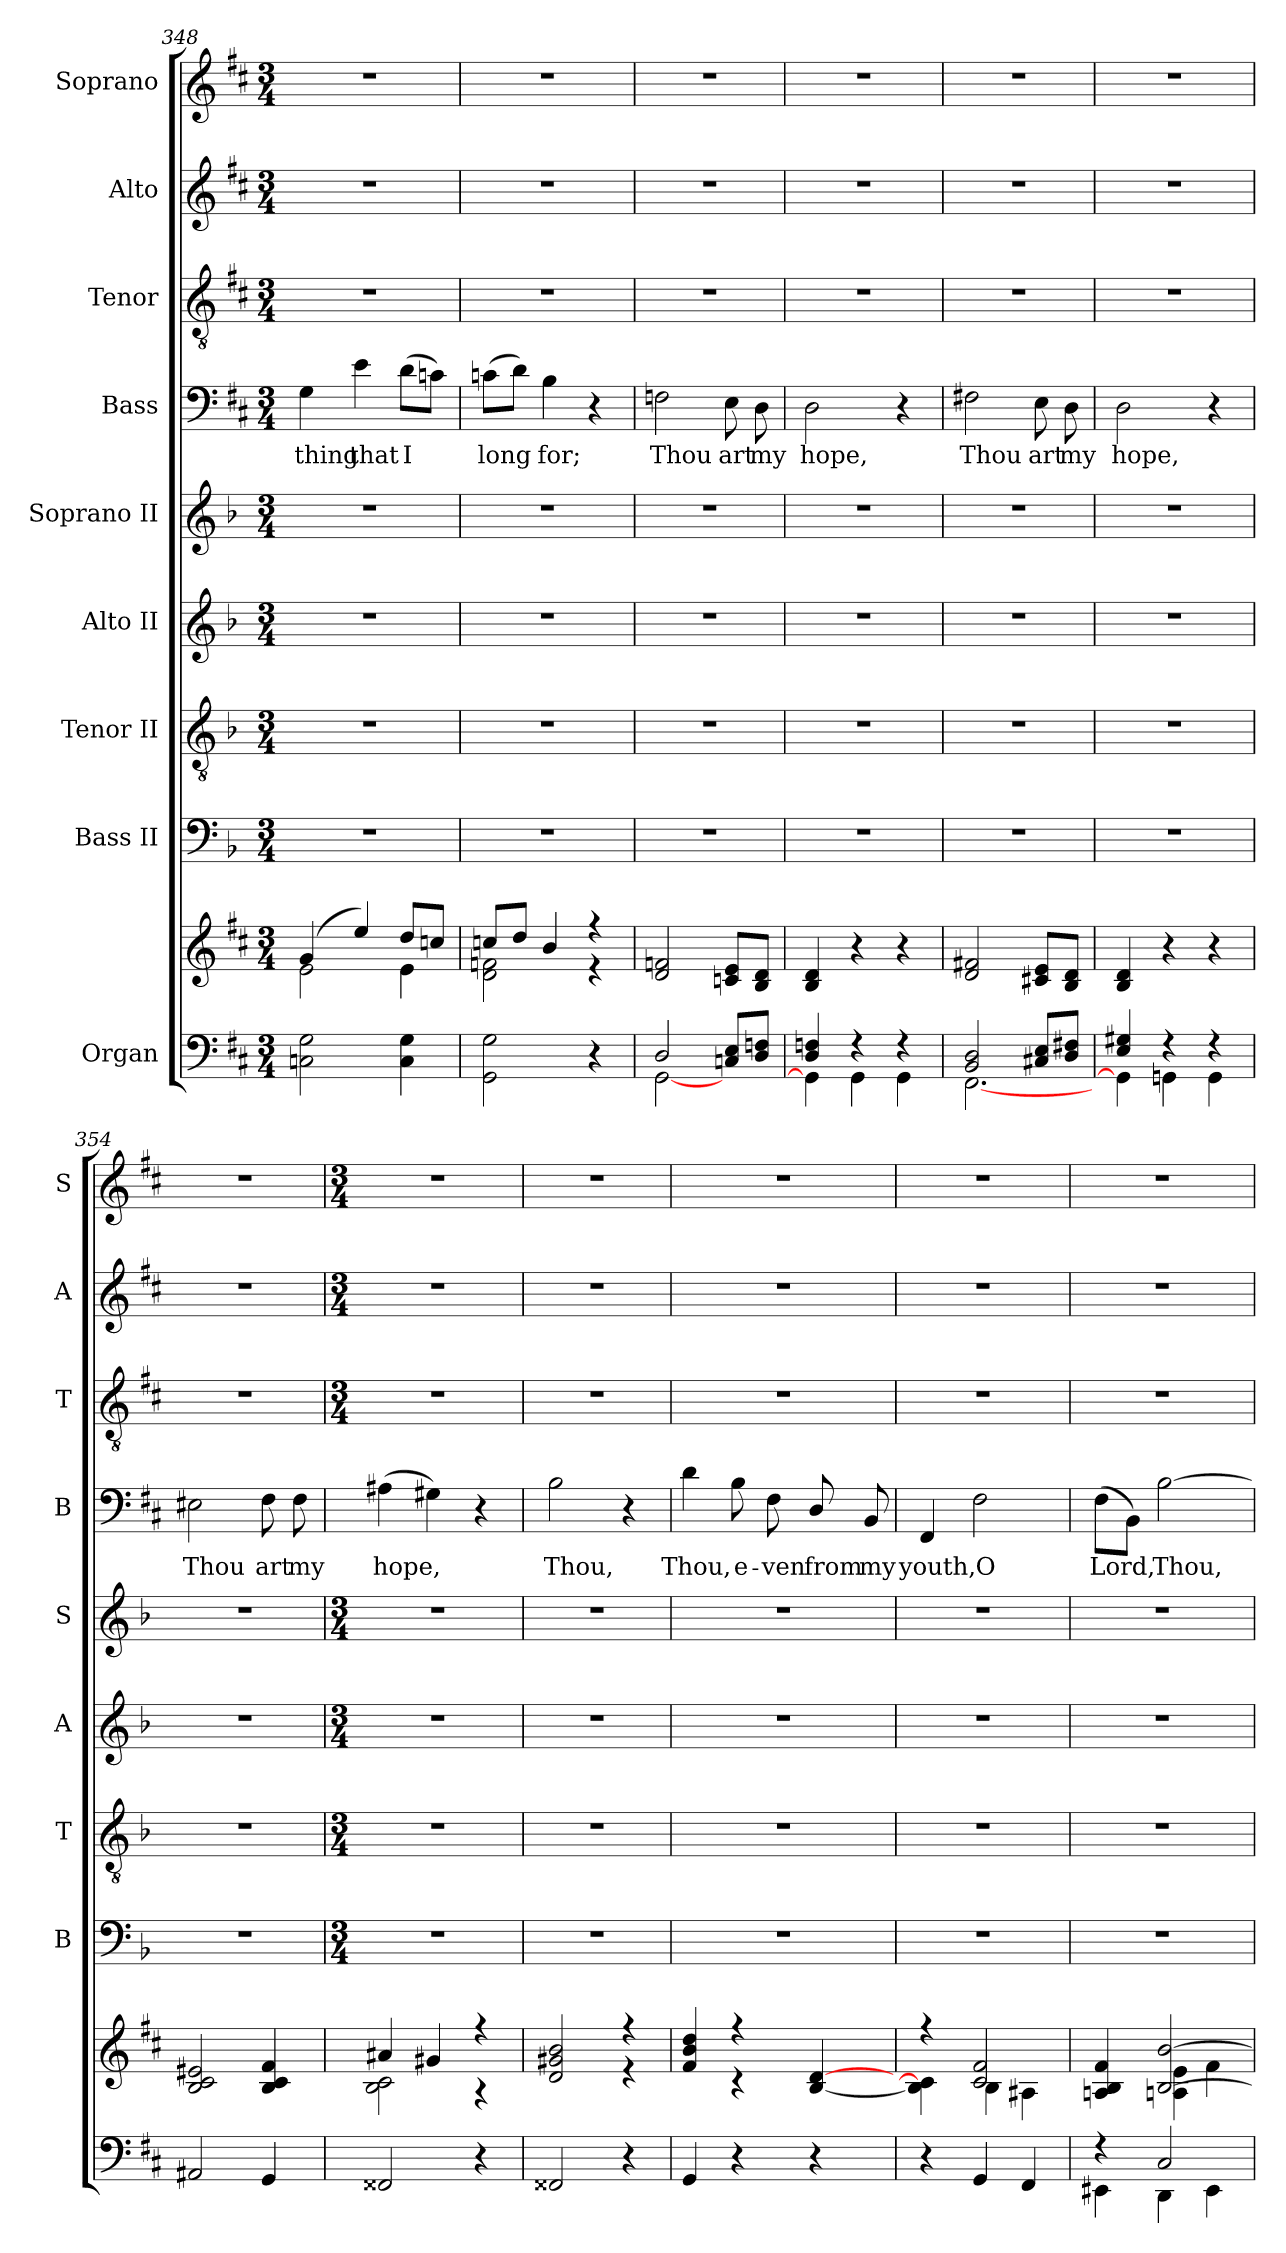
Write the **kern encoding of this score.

**kern	**kern	**kern	**kern	**kern	**kern	**kern	**text	**kern	**kern	**kern
*part9	*part9	*part8	*part7	*part6	*part5	*part4	*part4	*part3	*part2	*part1
*staff10	*staff9	*staff8	*staff7	*staff6	*staff5	*staff4	*staff4	*staff3	*staff2	*staff1
*I"Organ	*	*I"Bass II	*I"Tenor II	*I"Alto II	*I"Soprano II	*I"Bass	*	*I"Tenor	*I"Alto	*I"Soprano
*	*	*I'B	*I'T	*I'A	*I'S	*I'B	*	*I'T	*I'A	*I'S
*clefF4	*clefG2	*clefF4	*clefGv2	*clefG2	*clefG2	*clefF4	*	*clefGv2	*clefG2	*clefG2
*k[f#c#]	*k[f#c#]	*k[b-]	*k[b-]	*k[b-]	*k[b-]	*k[f#c#]	*	*k[f#c#]	*k[f#c#]	*k[f#c#]
*D:	*D:	*F:	*F:	*F:	*F:	*D:	*	*D:	*D:	*D:
*M3/4	*M3/4	*M3/4	*M3/4	*M3/4	*M3/4	*M3/4	*	*M3/4	*M3/4	*M3/4
=348	=348	=348	=348	=348	=348	=348	=348	=348	=348	=348
*^	*^	*	*	*	*	*	*	*	*	*
!	!	!	!	!	!	!	!	!	!LO:LY:b	!	!	!
2Cn\ 2G\	2ryy	(>4g/	2e\	2.r	2.r	2.r	2.r	4G	thing	2.r	2.r	2.r
!	!	!	!	!	!	!	!	!	!LO:LY:b	!	!	!
.	.	4ee/)	.	.	.	.	.	4e	that	.	.	.
!	!	!	!	!	!	!	!	!	!LO:LY:b	!	!	!
4C\ 4G\	4ryy	8dd/L	4e\	.	.	.	.	(>8dL	I	.	.	.
.	.	8ccn/J	.	.	.	.	.	8cnJ)	.	.	.	.
=349	=349	=349	=349	=349	=349	=349	=349	=349	=349	=349	=349	=349
!	!	!	!	!	!	!	!	!	!LO:LY:b	!	!	!
2GG\ 2G\	2ryy	8ccn/L	2d\ 2fn\	2.r	2.r	2.r	2.r	(>8cnL	long	2.r	2.r	2.r
.	.	8dd/J	.	.	.	.	.	8dJ)	.	.	.	.
!	!	!	!	!	!	!	!	!	!LO:LY:b	!	!	!
.	.	4b/	.	.	.	.	.	4B	for;	.	.	.
4r	4ryy	4r	4r	.	.	.	.	4r	.	.	.	.
=350	=350	=350	=350	=350	=350	=350	=350	=350	=350	=350	=350	=350
!	!	!	!	!	!	!	!	!	!LO:LY:b	!	!	!
2D/	[2GG\	2d/ 2fn/	2ryy	2.r	2.r	2.r	2.r	2Fn	Thou	2.r	2.r	2.r
!	!	!	!	!	!	!	!	!	!LO:LY:b	!	!	!
8Cn/ 8E/L	4ryy	8cn/ 8e/L	4ryy	.	.	.	.	8E	art	.	.	.
!	!	!	!	!	!	!	!	!	!LO:LY:b	!	!	!
8D/ 8Fn/J	.	8B/ 8d/J	.	.	.	.	.	8D	my	.	.	.
=351	=351	=351	=351	=351	=351	=351	=351	=351	=351	=351	=351	=351
!	!	!	!	!	!	!	!	!	!LO:LY:b	!	!	!
4D/ 4Fn/	4GG\]	4B/ 4d/	2ryy	2.r	2.r	2.r	2.r	2D	hope,	2.r	2.r	2.r
4r	4GG\	4r	.	.	.	.	.	.	.	.	.	.
4r	4GG\	4r	4ryy	.	.	.	.	4r	.	.	.	.
=352	=352	=352	=352	=352	=352	=352	=352	=352	=352	=352	=352	=352
!	!	!	!	!	!	!	!	!	!LO:LY:b	!	!	!
2BB/ 2D/	[2.FF#\	2d/ 2f#X/	2ryy	2.r	2.r	2.r	2.r	2F#X	Thou	2.r	2.r	2.r
!	!	!	!	!	!	!	!	!	!LO:LY:b	!	!	!
8C#X/ 8E/L	.	8c#X/ 8e/L	4ryy	.	.	.	.	8E	art	.	.	.
!	!	!	!	!	!	!	!	!	!LO:LY:b	!	!	!
8D/ 8F#X/J	.	8B/ 8d/J	.	.	.	.	.	8D	my	.	.	.
=353	=353	=353	=353	=353	=353	=353	=353	=353	=353	=353	=353	=353
!	!	!	!	!	!	!	!	!	!LO:LY:b	!	!	!
4E/ 4G#X/	4GG#\]	4B/ 4d/	2ryy	2.r	2.r	2.r	2.r	2D	hope,	2.r	2.r	2.r
4r	4GGn\	4r	.	.	.	.	.	.	.	.	.	.
4r	4GG\	4r	4ryy	.	.	.	.	4r	.	.	.	.
=354	=354	=354	=354	=354	=354	=354	=354	=354	=354	=354	=354	=354
!	!	!	!	!	!	!	!	!	!LO:LY:b	!	!	!
2AA#X/	2ryy	2B/ 2c#/ 2e#X/	2.ryy	2.r	2.r	2.r	2.r	2E#X	Thou	2.r	2.r	2.r
!	!	!	!	!	!	!	!	!	!LO:LY:b	!	!	!
4GG/	4ryy	4B/ 4c#/ 4f#/	.	.	.	.	.	8F#	art	.	.	.
!	!	!	!	!	!	!	!	!	!LO:LY:b	!	!	!
.	.	.	.	.	.	.	.	8F#	my	.	.	.
!!LO:LB:g=z
=355	=355	=355	=355	=355	=355	=355	=355	=355	=355	=355	=355	=355
*	*	*	*	*M3/4	*M3/4	*M3/4	*M3/4	*	*	*M3/4	*M3/4	*M3/4
!	!	!	!	!	!	!	!	!	!LO:LY:b	!	!	!
2FF##X	2ryy	4a#X/	2B\ 2c#\	2.r	2.r	2.r	2.r	(>4A#X	hope,	2.r	2.r	2.r
.	.	4g#X/	.	.	.	.	.	4G#X)	.	.	.	.
4r	4ryy	4r	4r	.	.	.	.	4r	.	.	.	.
=356	=356	=356	=356	=356	=356	=356	=356	=356	=356	=356	=356	=356
!	!	!	!	!	!	!	!	!	!LO:LY:b	!	!	!
2FF##X	2ryy	2d/ 2g#X/ 2b/	2ryy	2.r	2.r	2.r	2.r	2B	Thou,	2.r	2.r	2.r
4r	4ryy	4r	4r	.	.	.	.	4r	.	.	.	.
=357	=357	=357	=357	=357	=357	=357	=357	=357	=357	=357	=357	=357
!	!	!	!	!	!	!	!	!	!LO:LY:b	!	!	!
4GG	2ryy	4f#/ 4b/ 4dd/	4ryy	2.r	2.r	2.r	2.r	4d	Thou,	2.r	2.r	2.r
!	!	!	!	!	!	!	!	!	!LO:LY:b	!	!	!
4r	.	4r	4r	.	.	.	.	8B	e-	.	.	.
!	!	!	!	!	!	!	!	!	!LO:LY:b	!	!	!
.	.	.	.	.	.	.	.	8F#	-ven	.	.	.
!	!	!	!	!	!	!	!	!	!LO:LY:b	!	!	!
4r	4ryy	4ryy	[4B/ [4d/	.	.	.	.	8D/	from	.	.	.
!	!	!	!	!	!	!	!	!	!LO:LY:b	!	!	!
.	.	.	.	.	.	.	.	8BB	my	.	.	.
=358	=358	=358	=358	=358	=358	=358	=358	=358	=358	=358	=358	=358
!	!	!	!	!	!	!	!	!	!LO:LY:b	!	!	!
4r	2ryy	4r	4B\] 4c#\]	2.r	2.r	2.r	2.r	4FF#	youth,	2.r	2.r	2.r
!	!	!	!	!	!	!	!	!	!LO:LY:b	!	!	!
4GG	.	2c#/ 2f#/	4B\	.	.	.	.	2F#	O	.	.	.
4FF#	4ryy	.	4A#X\	.	.	.	.	.	.	.	.	.
=359	=359	=359	=359	=359	=359	=359	=359	=359	=359	=359	=359	=359
!	!	!	!	!	!	!	!	!	!LO:LY:b	!	!	!
4r	4EE#X\	4An/ 4B/ 4f#/	4ryy	2.r	2.r	2.r	2.r	(>8F#L	Lord,	2.r	2.r	2.r
.	.	.	.	.	.	.	.	8BBJ)	.	.	.	.
!	!	!	!	!	!	!	!	!	!LO:LY:b	!	!	!
2C#	4DD\	[2B/ [2b/	4An\ 4e\	.	.	.	.	[2B	Thou,	.	.	.
.	4EE#\	.	4f#\	.	.	.	.	.	.	.	.	.
*v	*v	*	*	*	*	*	*	*	*	*	*	*
*	*v	*v	*	*	*	*	*	*	*	*	*
=	=	=	=	=	=	=	=	=	=	=
*-	*-	*-	*-	*-	*-	*-	*-	*-	*-	*-
